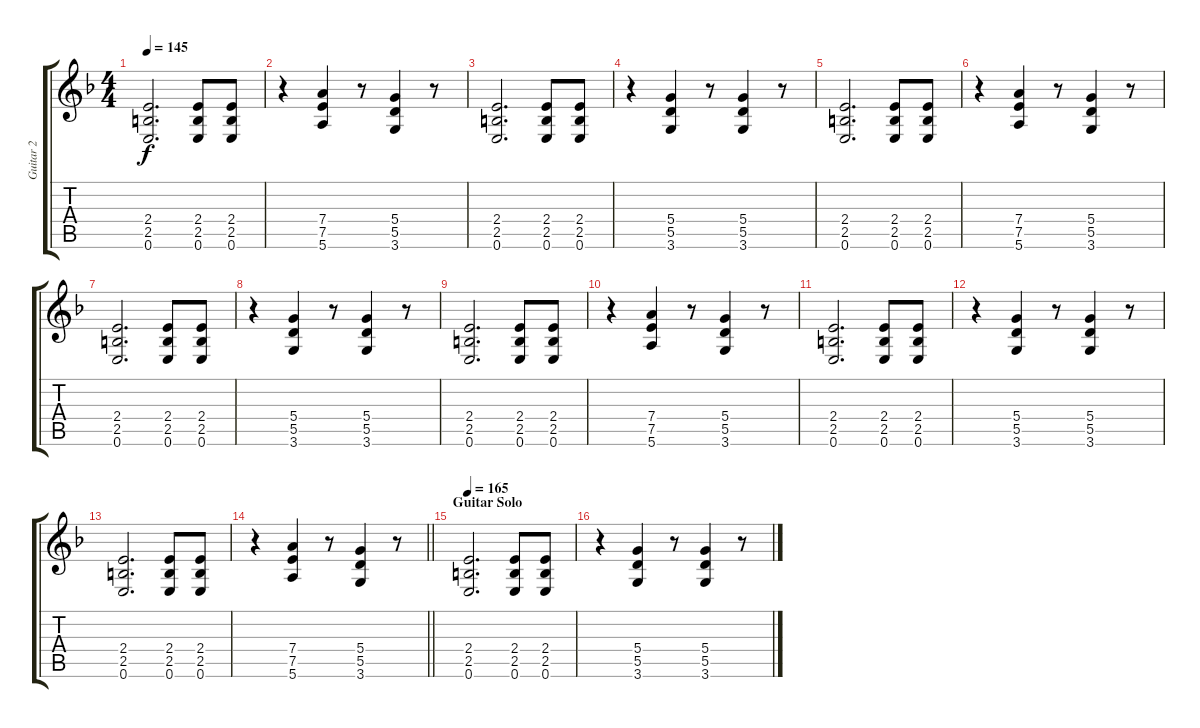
\track ("Guitar 2" "Guitar 2") {instrument distortionguitar}
\staff {score tabs}
\tuning (E4 B3 G3 D3 A2 E2) {hide}
\ts (4 4)
\tempo 145
\clef g2
\ks f
(2.4 2.5 0.6).2{d dy f} (2.4 2.5 0.6).8 (2.4 2.5 0.6).8 |
r.4 (7.4 7.5 5.6).4 r.8 (5.4 5.5 3.6).4 r.8 |
(2.4 2.5 0.6).2{d} (2.4 2.5 0.6).8 (2.4 2.5 0.6).8 |
r.4 (5.4 5.5 3.6).4 r.8 (5.4 5.5 3.6).4 r.8 |
(2.4 2.5 0.6).2{d} (2.4 2.5 0.6).8 (2.4 2.5 0.6).8 |
r.4 (7.4 7.5 5.6).4 r.8 (5.4 5.5 3.6).4 r.8 |
(2.4 2.5 0.6).2{d} (2.4 2.5 0.6).8 (2.4 2.5 0.6).8 |
r.4 (5.4 5.5 3.6).4 r.8 (5.4 5.5 3.6).4 r.8 |
(2.4 2.5 0.6).2{d} (2.4 2.5 0.6).8 (2.4 2.5 0.6).8 |
r.4 (7.4 7.5 5.6).4 r.8 (5.4 5.5 3.6).4 r.8 |
(2.4 2.5 0.6).2{d} (2.4 2.5 0.6).8 (2.4 2.5 0.6).8 |
r.4 (5.4 5.5 3.6).4 r.8 (5.4 5.5 3.6).4 r.8 |
(2.4 2.5 0.6).2{d} (2.4 2.5 0.6).8 (2.4 2.5 0.6).8 |
\barLineRight lightlight
r.4 (7.4 7.5 5.6).4 r.8 (5.4 5.5 3.6).4 r.8 |
\section ("" "Guitar Solo")
\tempo 165
(2.4 2.5 0.6).2{d} (2.4 2.5 0.6).8 (2.4 2.5 0.6).8 |
r.4 (5.4 5.5 3.6).4 r.8 (5.4 5.5 3.6).4 r.8
